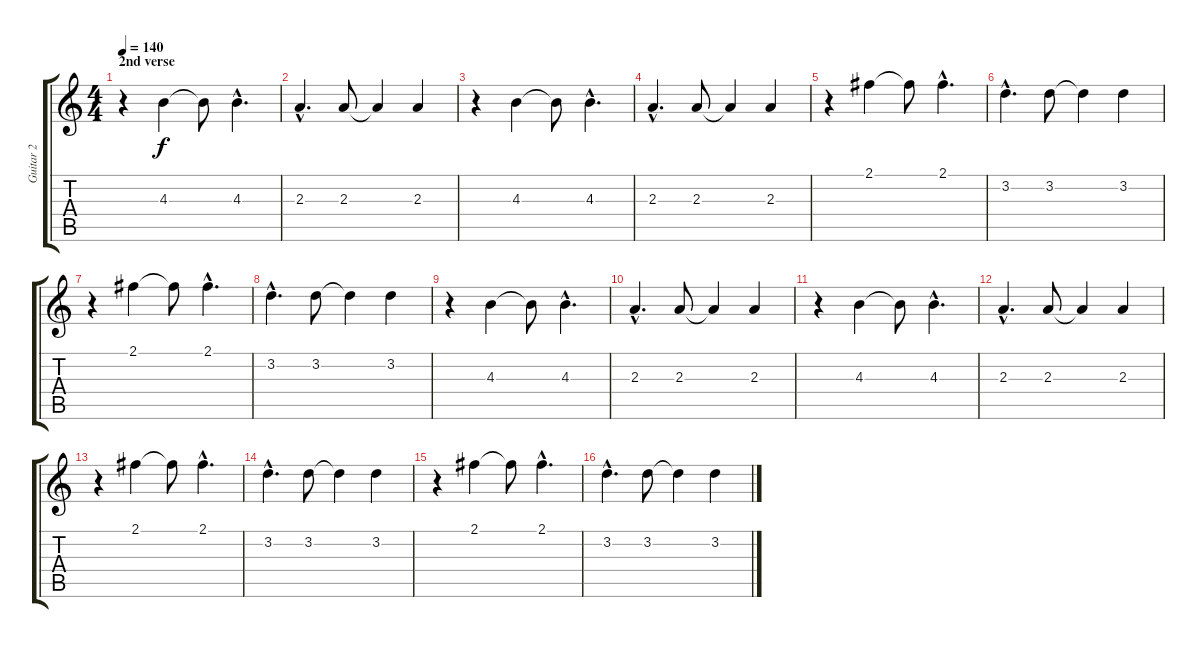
\track ("Guitar 2" "Guitar 2") {instrument acousticguitarsteel}
\staff {score tabs}
\tuning (E4 B3 G3 D3 A2 E2) {hide}
\ts (4 4)
\section ("" "2nd verse")
\tempo 140
\clef g2
\ks c
r.4{dy f} 4.3.4 4.3{t}.8 4.3{hac}.4{d} |
2.3{hac}.4{d} 2.3.8 2.3{t}.4 2.3.4 |
r.4 4.3.4 4.3{t}.8 4.3{hac}.4{d} |
2.3{hac}.4{d} 2.3.8 2.3{t}.4 2.3.4 |
r.4 2.1.4 2.1{t}.8 2.1{hac}.4{d} |
3.2{hac}.4{d} 3.2.8 3.2{t}.4 3.2.4 |
r.4 2.1.4 2.1{t}.8 2.1{hac}.4{d} |
3.2{hac}.4{d} 3.2.8 3.2{t}.4 3.2.4 |
r.4 4.3.4 4.3{t}.8 4.3{hac}.4{d} |
2.3{hac}.4{d} 2.3.8 2.3{t}.4 2.3.4 |
r.4 4.3.4 4.3{t}.8 4.3{hac}.4{d} |
2.3{hac}.4{d} 2.3.8 2.3{t}.4 2.3.4 |
r.4 2.1.4 2.1{t}.8 2.1{hac}.4{d} |
3.2{hac}.4{d} 3.2.8 3.2{t}.4 3.2.4 |
r.4 2.1.4 2.1{t}.8 2.1{hac}.4{d} |
3.2{hac}.4{d} 3.2.8 3.2{t}.4 3.2.4
